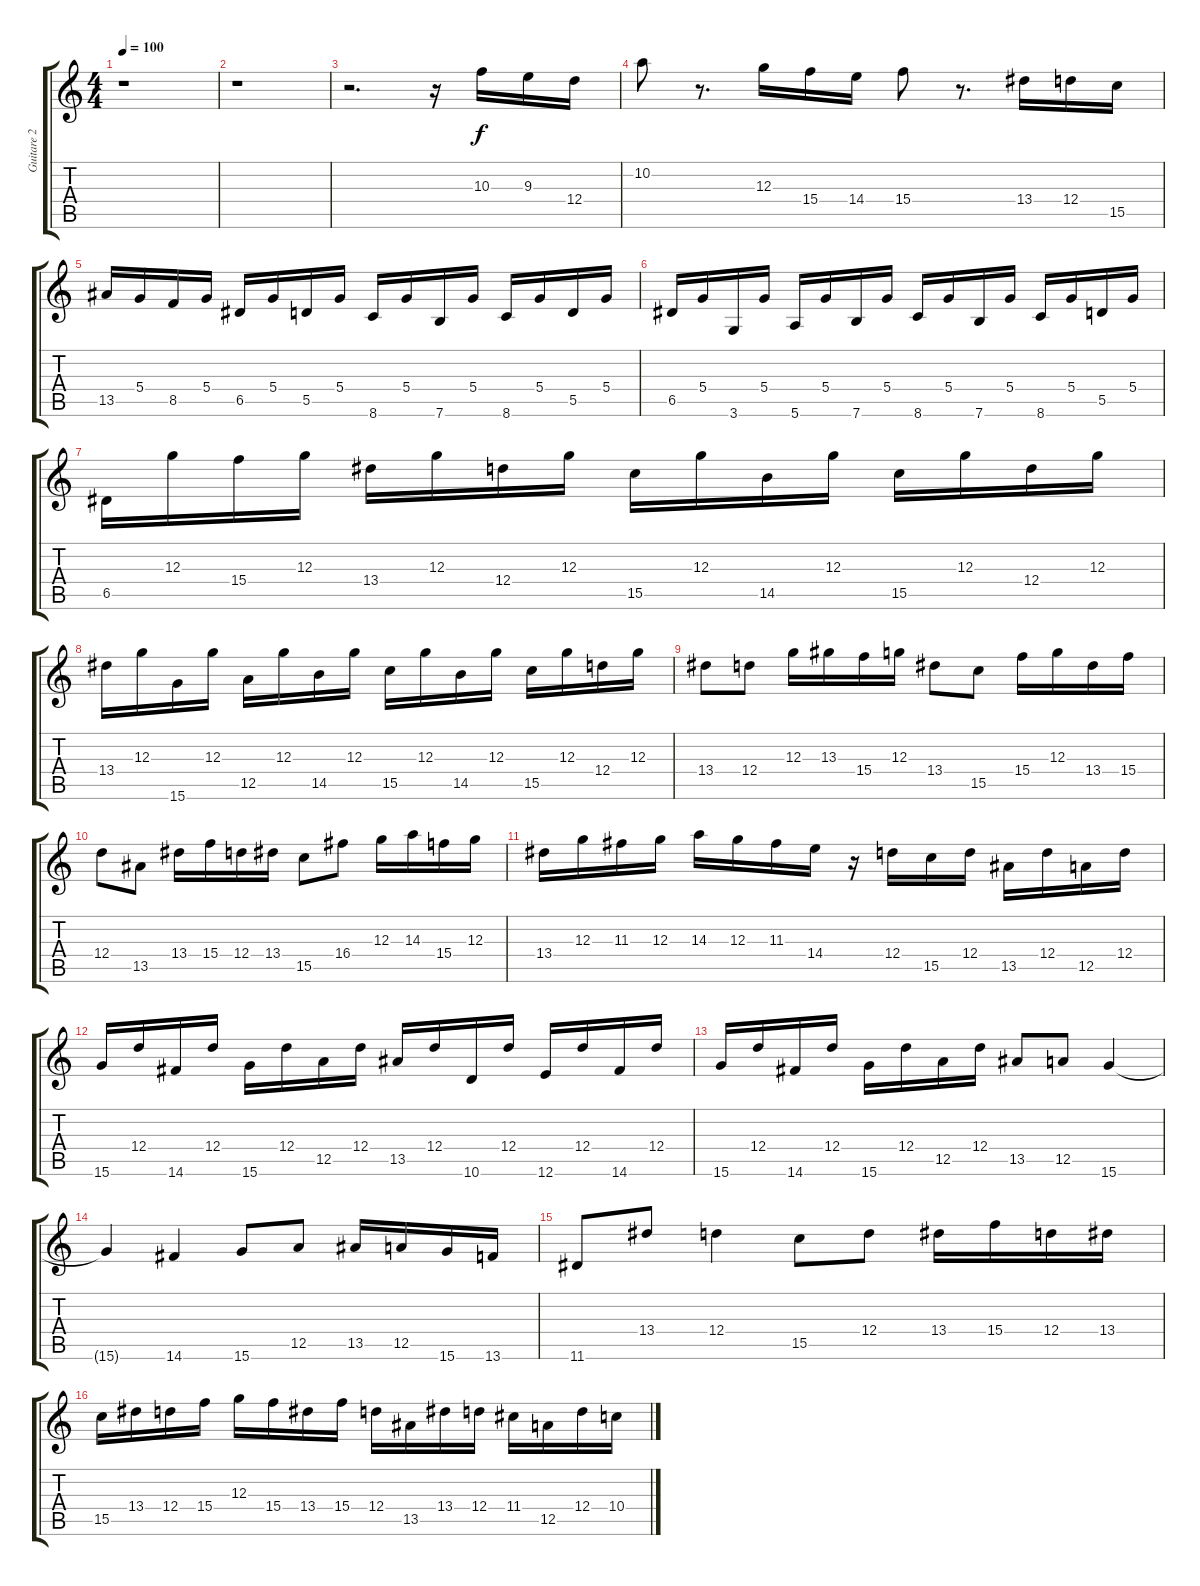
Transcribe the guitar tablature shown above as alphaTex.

\track ("Guitare 2" "Guitare 2") {instrument overdrivenguitar}
\staff {score tabs}
\tuning (E4 B3 G3 D3 A2 E2) {hide}
\ts (4 4)
\tempo 100
\clef g2
\ks c
r.1{dy f} |
r.1 |
r.2{d} r.16 10.3.16 9.3.16 12.4.16 |
10.2.8 r.8{d} 12.3.16 15.4.16 14.4.16 15.4.8 r.8{d} 13.4.16 12.4.16 15.5.16 |
13.5.16 5.4.16 8.5.16 5.4.16 6.5.16 5.4.16 5.5.16 5.4.16 8.6.16 5.4.16 7.6.16 5.4.16 8.6.16 5.4.16 5.5.16 5.4.16 |
6.5.16 5.4.16 3.6.16 5.4.16 5.6.16 5.4.16 7.6.16 5.4.16 8.6.16 5.4.16 7.6.16 5.4.16 8.6.16 5.4.16 5.5.16 5.4.16 |
6.5.16 12.3.16 15.4.16 12.3.16 13.4.16 12.3.16 12.4.16 12.3.16 15.5.16 12.3.16 14.5.16 12.3.16 15.5.16 12.3.16 12.4.16 12.3.16 |
13.4.16 12.3.16 15.6.16 12.3.16 12.5.16 12.3.16 14.5.16 12.3.16 15.5.16 12.3.16 14.5.16 12.3.16 15.5.16 12.3.16 12.4.16 12.3.16 |
13.4.8 12.4.8 12.3.16 13.3.16 15.4.16 12.3.16 13.4.8 15.5.8 15.4.16 12.3.16 13.4.16 15.4.16 |
12.4.8 13.5.8 13.4.16 15.4.16 12.4.16 13.4.16 15.5.8 16.4.8 12.3.16 14.3.16 15.4.16 12.3.16 |
13.4.16 12.3.16 11.3.16 12.3.16 14.3.16 12.3.16 11.3.16 14.4.16 r.16 12.4.16 15.5.16 12.4.16 13.5.16 12.4.16 12.5.16 12.4.16 |
15.6.16 12.4.16 14.6.16 12.4.16 15.6.16 12.4.16 12.5.16 12.4.16 13.5.16 12.4.16 10.6.16 12.4.16 12.6.16 12.4.16 14.6.16 12.4.16 |
15.6.16 12.4.16 14.6.16 12.4.16 15.6.16 12.4.16 12.5.16 12.4.16 13.5.8 12.5.8 15.6.4 |
15.6{t}.4 14.6.4 15.6.8 12.5.8 13.5.16 12.5.16 15.6.16 13.6.16 |
11.6.8 13.4.8 12.4.4 15.5.8 12.4.8 13.4.16 15.4.16 12.4.16 13.4.16 |
15.5.16 13.4.16 12.4.16 15.4.16 12.3.16 15.4.16 13.4.16 15.4.16 12.4.16 13.5.16 13.4.16 12.4.16 11.4.16 12.5.16 12.4.16 10.4.16
